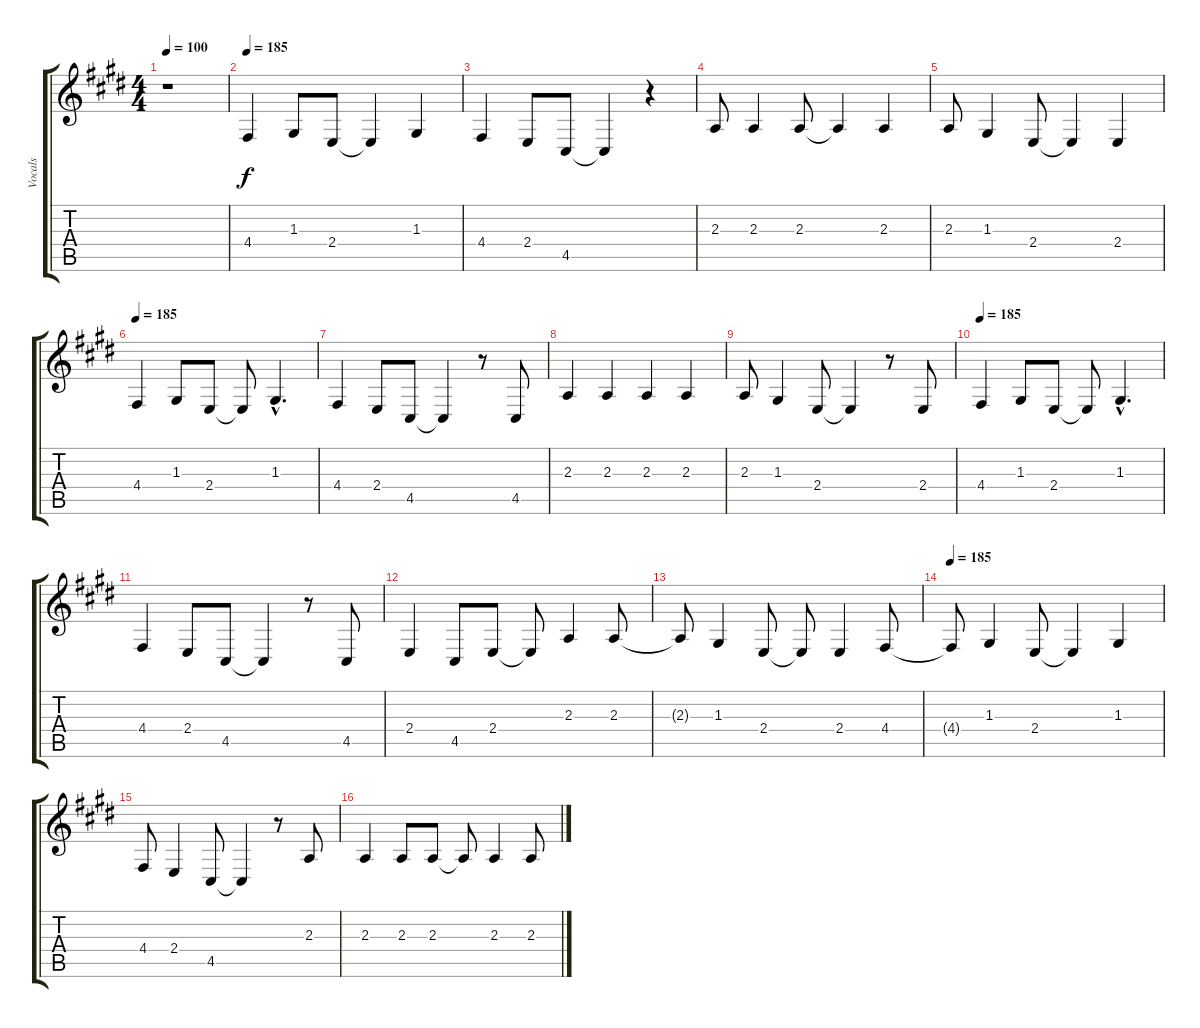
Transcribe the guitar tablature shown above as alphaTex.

\track ("Vocals" "Vocals") {instrument altosax}
\staff {score tabs}
\tuning (E4 B3 G3 D3 A2 E2) {hide}
\ts (4 4)
\tempo 100
\clef g2
\ks e
r.1{dy f} |
\tempo 185
4.4.4 1.3.8 2.4.8 2.4{t}.4 1.3.4 |
4.4.4 2.4.8 4.5.8 4.5{t}.4 r.4 |
2.3.8 2.3.4 2.3.8 2.3{t}.4 2.3.4 |
2.3.8 1.3.4 2.4.8 2.4{t}.4 2.4.4 |
\tempo 185
4.4.4 1.3.8 2.4.8 2.4{t}.8 1.3{hac}.4{d} |
4.4.4 2.4.8 4.5.8 4.5{t}.4 r.8 4.5.8 |
2.3.4 2.3.4 2.3.4 2.3.4 |
2.3.8 1.3.4 2.4.8 2.4{t}.4 r.8 2.4.8 |
\tempo 185
4.4.4 1.3.8 2.4.8 2.4{t}.8 1.3{hac}.4{d} |
4.4.4 2.4.8 4.5.8 4.5{t}.4 r.8 4.5.8 |
2.4.4 4.5.8 2.4.8 2.4{t}.8 2.3.4 2.3.8 |
2.3{t}.8 1.3.4 2.4.8 2.4{t}.8 2.4.4 4.4.8 |
\tempo 185
4.4{t}.8 1.3.4 2.4.8 2.4{t}.4 1.3.4 |
4.4.8 2.4.4 4.5.8 4.5{t}.4 r.8 2.3.8 |
2.3.4 2.3.8 2.3.8 2.3{t}.8 2.3.4 2.3.8
